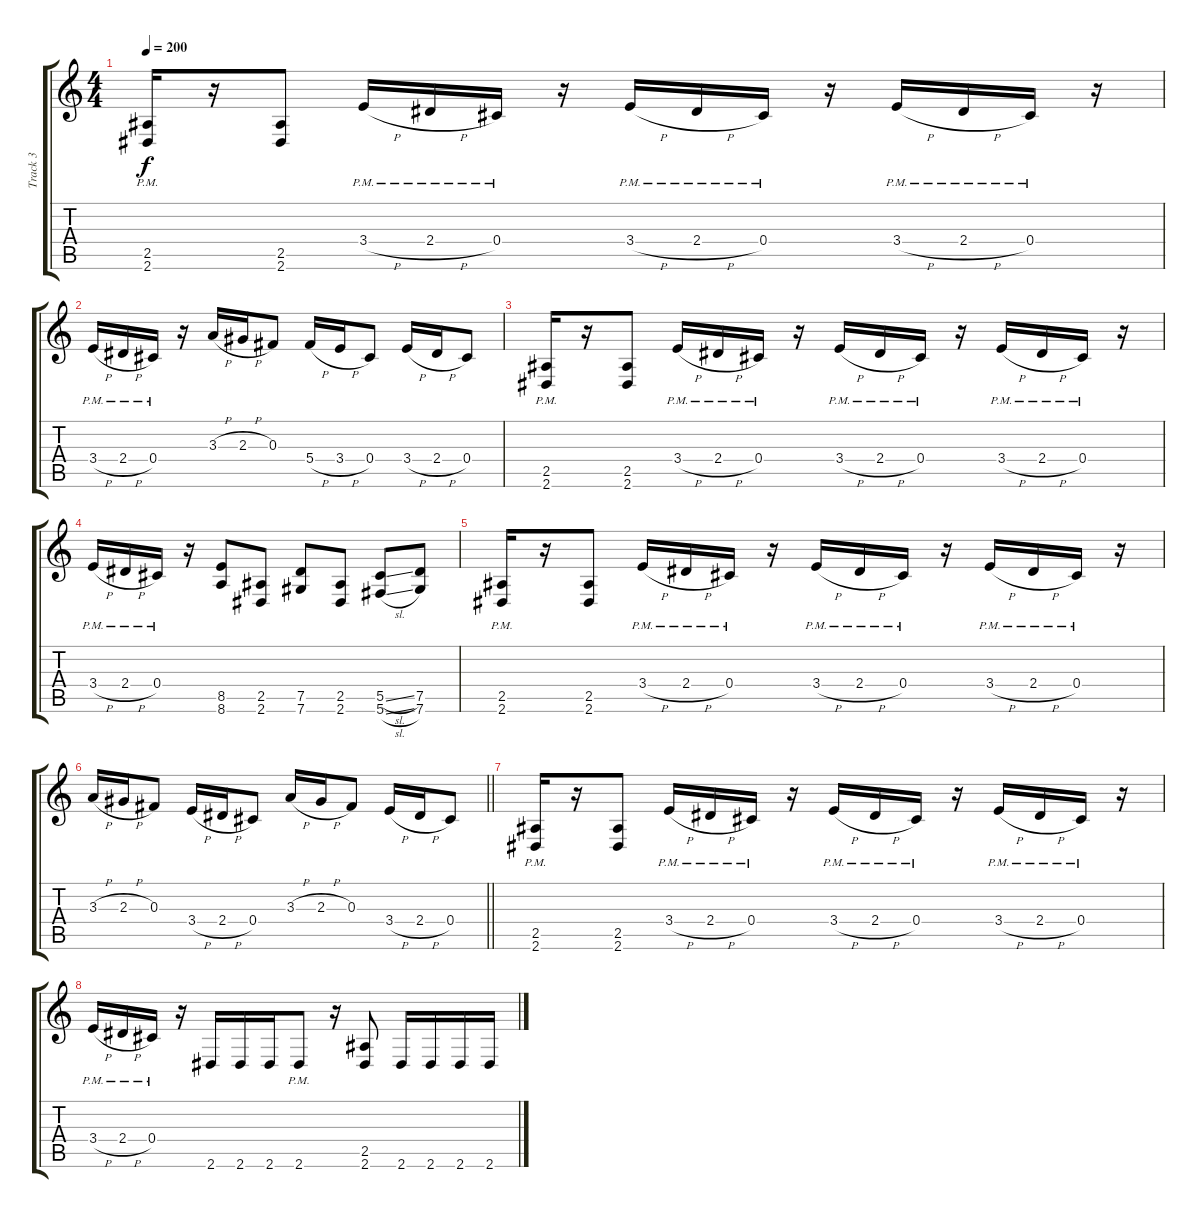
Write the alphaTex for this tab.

\track ("Track 3" "Track 3") {instrument distortionguitar}
\staff {score tabs}
\tuning (Eb4 Bb3 Gb3 Db3 Ab2 Db2) {hide}
\ts (4 4)
\tempo 200
\clef g2
\ks c
(2.5{pm} 2.6{pm}).16{dy f} r.16 (2.5 2.6).8 3.4{h pm}.16 2.4{h pm}.16 0.4{pm}.16 r.16 3.4{h pm}.16 2.4{h pm}.16 0.4{pm}.16 r.16 3.4{h pm}.16 2.4{h pm}.16 0.4{pm}.16 r.16 |
3.4{h pm}.16 2.4{h pm}.16 0.4{pm}.16 r.16 3.3{h}.16 2.3{h}.16 0.3.8 5.4{h}.16 3.4{h}.16 0.4.8 3.4{h}.16 2.4{h}.16 0.4.8 |
(2.5{pm} 2.6{pm}).16 r.16 (2.5 2.6).8 3.4{h pm}.16 2.4{h pm}.16 0.4{pm}.16 r.16 3.4{h pm}.16 2.4{h pm}.16 0.4{pm}.16 r.16 3.4{h pm}.16 2.4{h pm}.16 0.4{pm}.16 r.16 |
3.4{h pm}.16 2.4{h pm}.16 0.4{pm}.16 r.16 (8.5 8.6).8 (2.5 2.6).8 (7.5 7.6).8 (2.5 2.6).8 (5.5{sl} 5.6{sl}).8 (7.5 7.6).8 |
(2.5{pm} 2.6{pm}).16 r.16 (2.5 2.6).8 3.4{h pm}.16 2.4{h pm}.16 0.4{pm}.16 r.16 3.4{h pm}.16 2.4{h pm}.16 0.4{pm}.16 r.16 3.4{h pm}.16 2.4{h pm}.16 0.4{pm}.16 r.16 |
\barLineRight lightlight
3.3{h}.16 2.3{h}.16 0.3.8 3.4{h}.16 2.4{h}.16 0.4.8 3.3{h}.16 2.3{h}.16 0.3.8 3.4{h}.16 2.4{h}.16 0.4.8 |
(2.5{pm} 2.6{pm}).16 r.16 (2.5 2.6).8 3.4{h pm}.16 2.4{h pm}.16 0.4{pm}.16 r.16 3.4{h pm}.16 2.4{h pm}.16 0.4{pm}.16 r.16 3.4{h pm}.16 2.4{h pm}.16 0.4{pm}.16 r.16 |
3.4{h pm}.16 2.4{h pm}.16 0.4{pm}.16 r.16 2.6.16 2.6.16 2.6.16 2.6{pm}.8 r.16 (2.5 2.6).8 2.6.16 2.6.16 2.6.16 2.6.16
